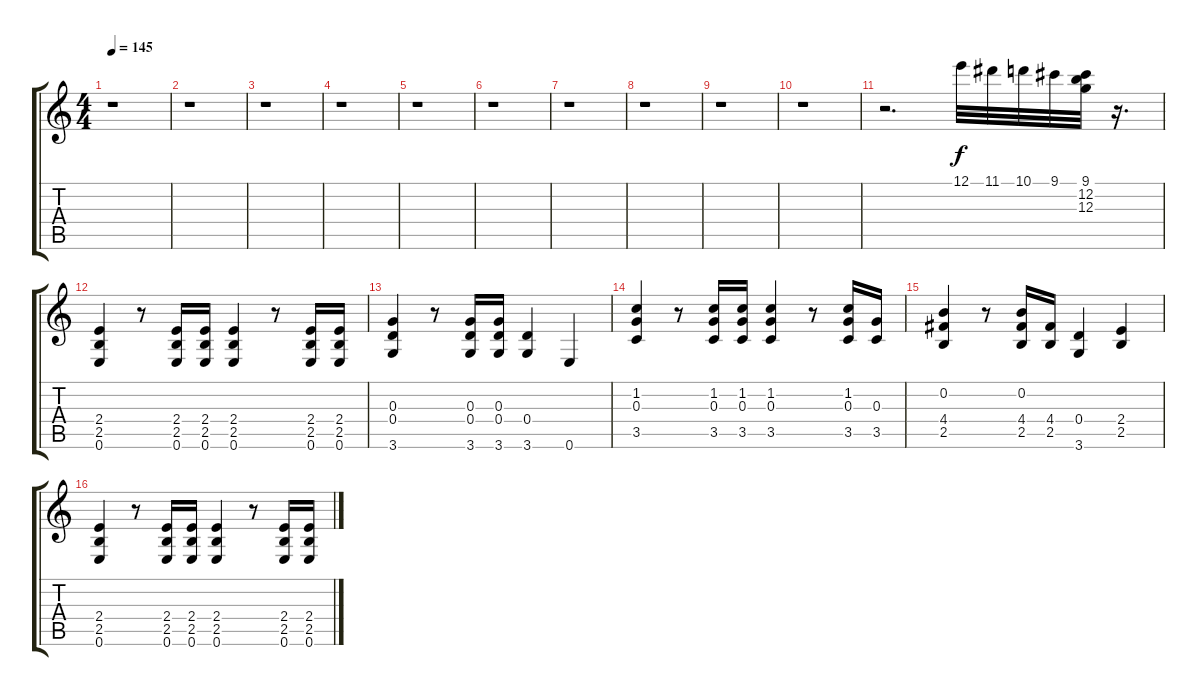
\track "" {instrument distortionguitar}
\staff {score tabs}
\tuning (E4 B3 G3 D3 A2 E2) {hide}
\ts (4 4)
\tempo 145
\clef g2
\ks c
r.1{dy f instrument distortionguitar} |
r.1 |
r.1 |
r.1 |
r.1 |
r.1 |
r.1 |
r.1 |
r.1 |
r.1 |
r.2{d} 12.1.32 11.1.32 10.1.32 9.1.32 (9.1 12.2 12.3).32 r.16{d} |
(2.4 2.5 0.6).4 r.8 (2.4 2.5 0.6).16 (2.4 2.5 0.6).16 (2.4 2.5 0.6).4 r.8 (2.4 2.5 0.6).16 (2.4 2.5 0.6).16 |
(0.3 0.4 3.6).4 r.8 (0.3 0.4 3.6).16 (0.3 0.4 3.6).16 (0.4 3.6).4 0.6.4 |
(1.2 0.3 3.5).4 r.8 (1.2 0.3 3.5).16 (1.2 0.3 3.5).16 (1.2 0.3 3.5).4 r.8 (1.2 0.3 3.5).16 (0.3 3.5).16 |
(0.2 4.4 2.5).4 r.8 (0.2 4.4 2.5).16 (4.4 2.5).16 (0.4 3.6).4 (2.4 2.5).4 |
(2.4 2.5 0.6).4 r.8 (2.4 2.5 0.6).16 (2.4 2.5 0.6).16 (2.4 2.5 0.6).4 r.8 (2.4 2.5 0.6).16 (2.4 2.5 0.6).16
